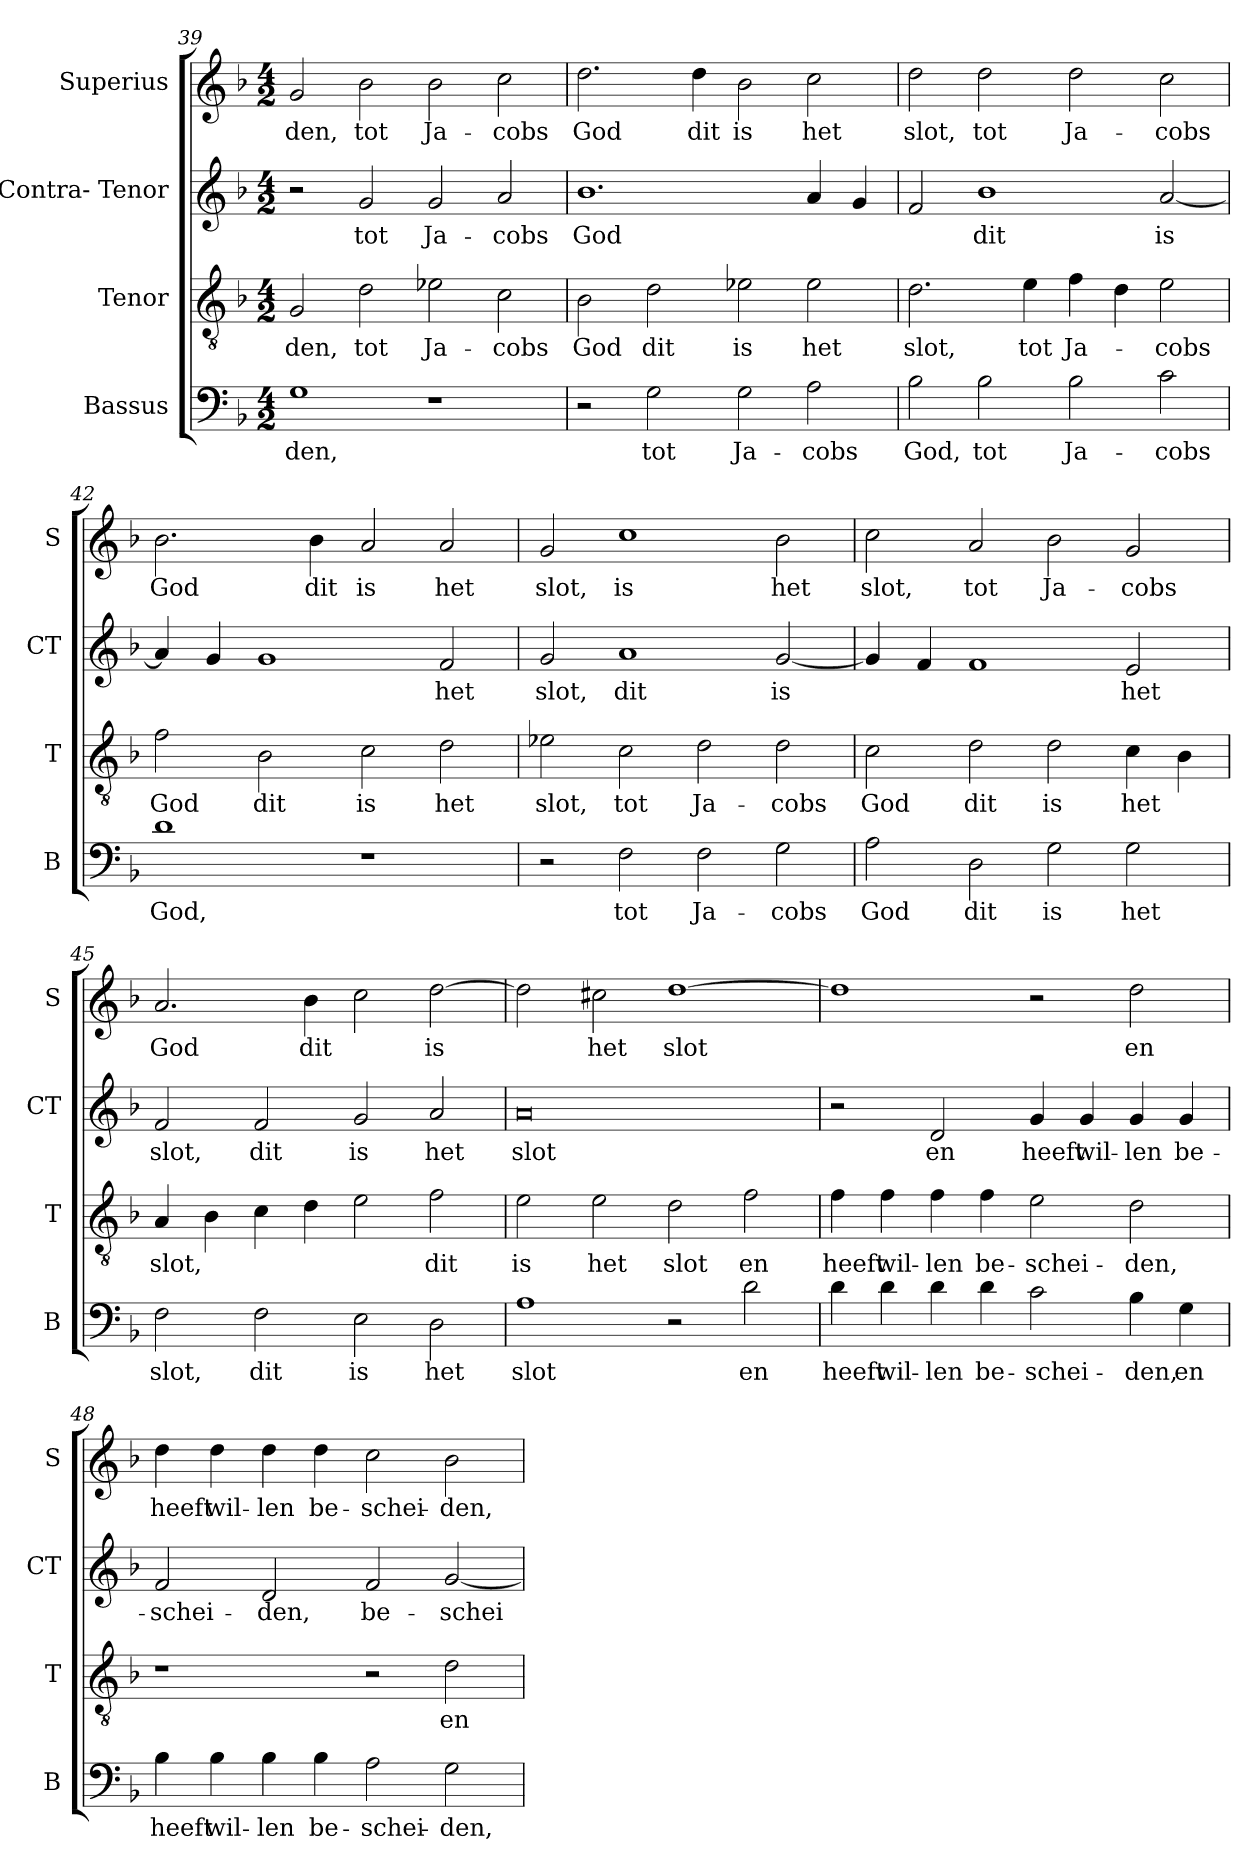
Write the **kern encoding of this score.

**kern	**text	**kern	**text	**kern	**text	**kern	**text
*part4	*part4	*part3	*part3	*part2	*part2	*part1	*part1
*staff4	*staff4	*staff3	*staff3	*staff2	*staff2	*staff1	*staff1
*I"Bassus	*	*I"Tenor	*	*I"Contra- Tenor	*	*I"Superius	*
*I'B	*	*I'T	*	*I'CT	*	*I'S	*
*clefF4	*	*clefGv2	*	*clefG2	*	*clefG2	*
*k[b-]	*	*k[b-]	*	*k[b-]	*	*k[b-]	*
*F:	*	*F:	*	*F:	*	*F:	*
*M4/2	*	*M4/2	*	*M4/2	*	*M4/2	*
=39	=39	=39	=39	=39	=39	=39	=39
!	!LO:LY:b	!	!LO:LY:b	!	!	!	!LO:LY:b
1G	-den,	2G/	-den,	2r	.	2g/	-den,
!	!	!	!LO:LY:b	!	!LO:LY:b	!	!LO:LY:b
.	.	2d\	tot	2g/	tot	2b-\	tot
!	!	!	!LO:LY:b	!	!LO:LY:b	!	!LO:LY:b
1r	.	2e-X\	Ja-	2g/	Ja-	2b-\	Ja-
!	!	!	!LO:LY:b	!	!LO:LY:b	!	!LO:LY:b
.	.	2c\	-cobs	2a/	-cobs	2cc\	-cobs
=40	=40	=40	=40	=40	=40	=40	=40
!	!	!	!LO:LY:b	!	!LO:LY:b	!	!LO:LY:b
2r	.	2B-\	God	1.b-	God	2.dd\	God
!	!LO:LY:b	!	!LO:LY:b	!	!	!	!
2G\	tot	2d\	dit	.	.	.	.
!	!	!	!	!	!	!	!LO:LY:b
.	.	.	.	.	.	4dd\	dit
!	!LO:LY:b	!	!LO:LY:b	!	!	!	!LO:LY:b
2G\	Ja-	2e-X\	is	.	.	2b-\	is
!	!LO:LY:b	!	!LO:LY:b	!	!	!	!LO:LY:b
2A\	-cobs	2e-\	het	4a/	.	2cc\	het
.	.	.	.	4g/	.	.	.
!!LO:LB:g=z
=41	=41	=41	=41	=41	=41	=41	=41
!	!LO:LY:b	!	!LO:LY:b	!	!	!	!LO:LY:b
2B-\	God,	2.d\	slot,	2f/	.	2dd\	slot,
!	!LO:LY:b	!	!	!	!LO:LY:b	!	!LO:LY:b
2B-\	tot	.	.	1b-	dit	2dd\	tot
!	!	!	!LO:LY:b	!	!	!	!
.	.	4e\	tot	.	.	.	.
!	!LO:LY:b	!	!LO:LY:b	!	!	!	!LO:LY:b
2B-\	Ja-	4f\	Ja-	.	.	2dd\	Ja-
.	.	4d\	.	.	.	.	.
!	!LO:LY:b	!	!LO:LY:b	!	!LO:LY:b	!	!LO:LY:b
2c\	-cobs	2e\	-cobs	[2a/	is	2cc\	-cobs
=42	=42	=42	=42	=42	=42	=42	=42
!	!LO:LY:b	!	!LO:LY:b	!	!	!	!LO:LY:b
1d	God,	2f\	God	4a/]	.	2.b-\	God
.	.	.	.	4g/	.	.	.
!	!	!	!LO:LY:b	!	!	!	!
.	.	2B-\	dit	1g	.	.	.
!	!	!	!	!	!	!	!LO:LY:b
.	.	.	.	.	.	4b-\	dit
!	!	!	!LO:LY:b	!	!	!	!LO:LY:b
1r	.	2c\	is	.	.	2a/	is
!	!	!	!LO:LY:b	!	!LO:LY:b	!	!LO:LY:b
.	.	2d\	het	2f/	het	2a/	het
=43	=43	=43	=43	=43	=43	=43	=43
!	!	!	!LO:LY:b	!	!LO:LY:b	!	!LO:LY:b
2r	.	2e-X\	slot,	2g/	slot,	2g/	slot,
!	!LO:LY:b	!	!LO:LY:b	!	!LO:LY:b	!	!LO:LY:b
2F\	tot	2c\	tot	1a	dit	1cc	is
!	!LO:LY:b	!	!LO:LY:b	!	!	!	!
2F\	Ja-	2d\	Ja-	.	.	.	.
!	!LO:LY:b	!	!LO:LY:b	!	!LO:LY:b	!	!LO:LY:b
2G\	-cobs	2d\	-cobs	[2g/	is	2b-\	het
=44	=44	=44	=44	=44	=44	=44	=44
!	!LO:LY:b	!	!LO:LY:b	!	!	!	!LO:LY:b
2A\	God	2c\	God	4g/]	.	2cc\	slot,
.	.	.	.	4f/	.	.	.
!	!LO:LY:b	!	!LO:LY:b	!	!	!	!LO:LY:b
2D\	dit	2d\	dit	1f	.	2a/	tot
!	!LO:LY:b	!	!LO:LY:b	!	!	!	!LO:LY:b
2G\	is	2d\	is	.	.	2b-\	Ja-
!	!LO:LY:b	!	!LO:LY:b	!	!LO:LY:b	!	!LO:LY:b
2G\	het	4c\	het	2e/	het	2g/	-cobs
.	.	4B-\	.	.	.	.	.
!!LO:PB:g=z
=45	=45	=45	=45	=45	=45	=45	=45
!	!LO:LY:b	!	!LO:LY:b	!	!LO:LY:b	!	!LO:LY:b
2F\	slot,	4A/	slot,	2f/	slot,	2.a/	God
.	.	4B-\	.	.	.	.	.
!	!LO:LY:b	!	!	!	!LO:LY:b	!	!
2F\	dit	4c\	.	2f/	dit	.	.
!	!	!	!	!	!	!	!LO:LY:b
.	.	4d\	.	.	.	4b-\	dit
!	!LO:LY:b	!	!	!	!LO:LY:b	!	!
2E\	is	2e\	.	2g/	is	2cc\	.
!	!LO:LY:b	!	!LO:LY:b	!	!LO:LY:b	!	!LO:LY:b
2D\	het	2f\	dit	2a/	het	[2dd\	is
=46	=46	=46	=46	=46	=46	=46	=46
!	!LO:LY:b	!	!LO:LY:b	!	!LO:LY:b	!	!
1A	slot	2e\	is	0a	slot	2dd\]	.
!	!	!	!LO:LY:b	!	!	!	!LO:LY:b
.	.	2e\	het	.	.	2cc#X\	het
!	!	!	!LO:LY:b	!	!	!	!LO:LY:b
2r	.	2d\	slot	.	.	[1dd	slot
!	!LO:LY:b	!	!LO:LY:b	!	!	!	!
2d\	en	2f\	en	.	.	.	.
=47	=47	=47	=47	=47	=47	=47	=47
!	!LO:LY:b	!	!LO:LY:b	!	!	!	!
4d\	heeft	4f\	heeft	2r	.	1dd]	.
!	!LO:LY:b	!	!LO:LY:b	!	!	!	!
4d\	wil-	4f\	wil-	.	.	.	.
!	!LO:LY:b	!	!LO:LY:b	!	!LO:LY:b	!	!
4d\	-len	4f\	-len	2d/	en	.	.
!	!LO:LY:b	!	!LO:LY:b	!	!	!	!
4d\	be-	4f\	be-	.	.	.	.
!	!LO:LY:b	!	!LO:LY:b	!	!LO:LY:b	!	!
2c\	-schei-	2e\	-schei-	4g/	heeft	2r	.
!	!	!	!	!	!LO:LY:b	!	!
.	.	.	.	4g/	wil-	.	.
!	!LO:LY:b	!	!LO:LY:b	!	!LO:LY:b	!	!LO:LY:b
4B-\	-den,	2d\	-den,	4g/	-len	2dd\	en
!	!LO:LY:b	!	!	!	!LO:LY:b	!	!
4G\	en	.	.	4g/	be-	.	.
!!LO:LB:g=z
=48	=48	=48	=48	=48	=48	=48	=48
!	!LO:LY:b	!	!	!	!LO:LY:b	!	!LO:LY:b
4B-\	heeft	1r	.	2f/	-schei-	4dd\	heeft
!	!LO:LY:b	!	!	!	!	!	!LO:LY:b
4B-\	wil-	.	.	.	.	4dd\	wil-
!	!LO:LY:b	!	!	!	!LO:LY:b	!	!LO:LY:b
4B-\	-len	.	.	2d/	-den,	4dd\	-len
!	!LO:LY:b	!	!	!	!	!	!LO:LY:b
4B-\	be-	.	.	.	.	4dd\	be-
!	!LO:LY:b	!	!	!	!LO:LY:b	!	!LO:LY:b
2A\	-schei-	2r	.	2f/	be-	2cc\	-schei-
!	!LO:LY:b	!	!LO:LY:b	!	!LO:LY:b	!	!LO:LY:b
2G\	-den,	2d\	en	[2g/	-schei-	2b-\	-den,
=	=	=	=	=	=	=	=
*-	*-	*-	*-	*-	*-	*-	*-
